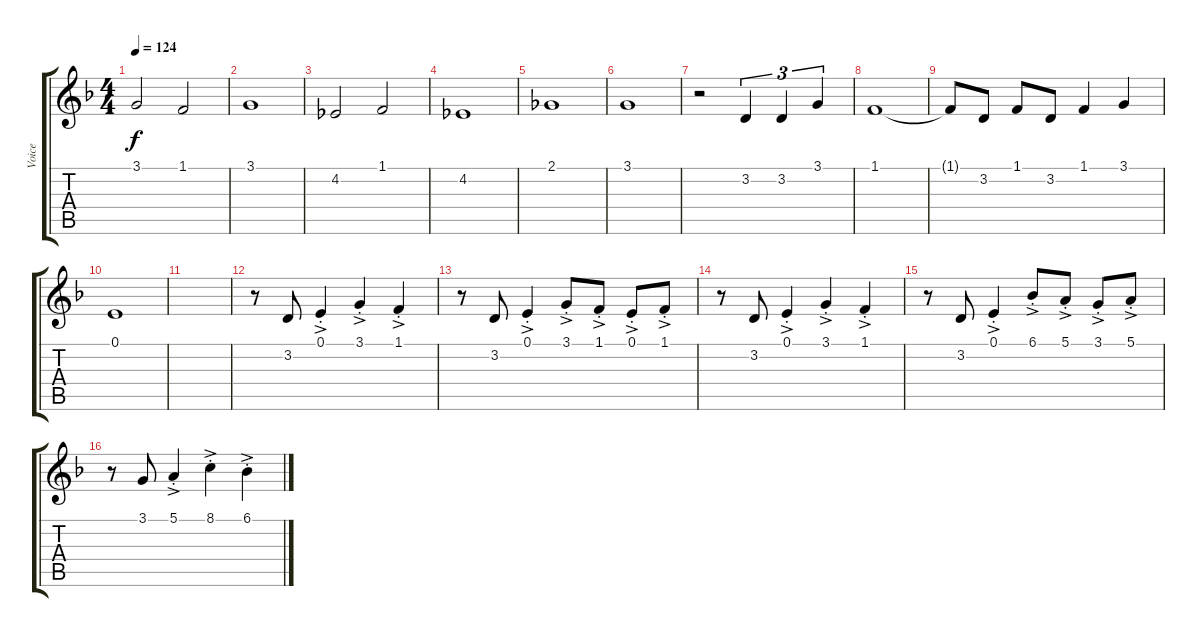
\track ("Voice" "Voice") {instrument synthvoice}
\staff {score tabs}
\tuning (E4 B3 G3 D3 A2 E2) {hide}
\ts (4 4)
\tempo 124
\clef g2
\ks dminor
3.1.2{dy f} 1.1.2 |
3.1.1 |
4.2.2 1.1.2 |
4.2.1 |
2.1.1 |
3.1.1 |
r.2 3.2.4{tu (3 2)} 3.2.4{tu (3 2)} 3.1.4{tu (3 2)} |
1.1.1 |
1.1{t}.8 3.2.8 1.1.8 3.2.8 1.1.4 3.1.4 |
0.1.1 |
|
r.8 3.2.8 0.1{ac st}.4 3.1{ac st}.4 1.1{ac st}.4 |
r.8 3.2.8 0.1{ac st}.4 3.1{ac st}.8 1.1{ac st}.8 0.1{ac st}.8 1.1{ac st}.8 |
r.8 3.2.8 0.1{ac st}.4 3.1{ac st}.4 1.1{ac st}.4 |
r.8 3.2.8 0.1{ac st}.4 6.1{ac st}.8 5.1{ac st}.8 3.1{ac st}.8 5.1{ac st}.8 |
r.8 3.1.8 5.1{ac st}.4 8.1{ac st}.4 6.1{ac st}.4
